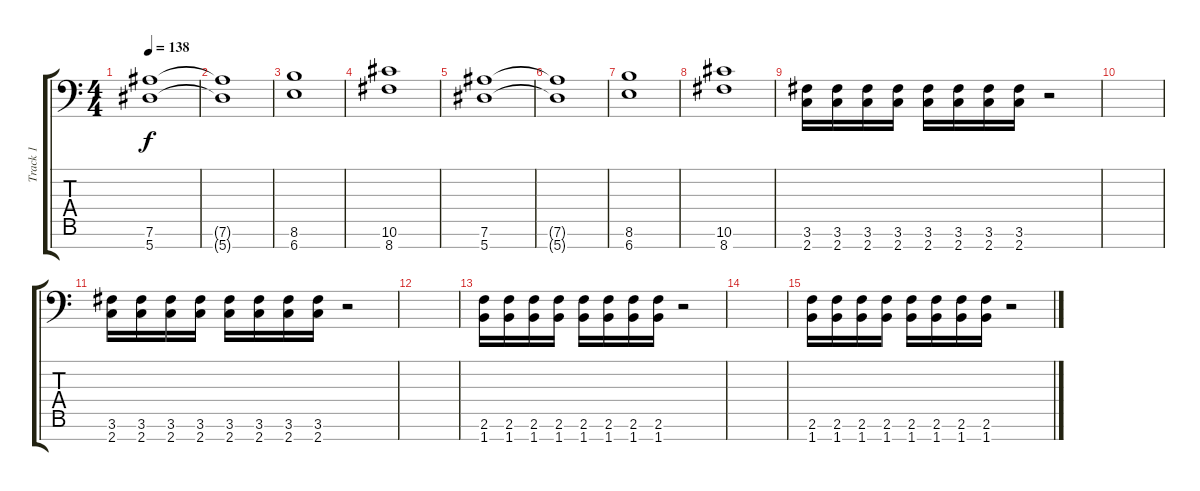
\track ("Track 1" "Track 1") {instrument distortionguitar}
\staff {score tabs}
\tuning (Eb4 Bb3 Gb3 Db3 Ab2 Eb2 Bb1) {hide}
\ts (4 4)
\tempo 138
\clef f4
\ks c
(7.6 5.7).1{dy f} |
(7.6{t} 5.7{t}).1 |
(8.6 6.7).1 |
(10.6 8.7).1 |
(7.6 5.7).1 |
(7.6{t} 5.7{t}).1 |
(8.6 6.7).1 |
(10.6 8.7).1 |
(3.6 2.7).16 (3.6 2.7).16 (3.6 2.7).16 (3.6 2.7).16 (3.6 2.7).16 (3.6 2.7).16 (3.6 2.7).16 (3.6 2.7).16 r.2 |
|
(3.6 2.7).16 (3.6 2.7).16 (3.6 2.7).16 (3.6 2.7).16 (3.6 2.7).16 (3.6 2.7).16 (3.6 2.7).16 (3.6 2.7).16 r.2 |
|
(2.6 1.7).16 (2.6 1.7).16 (2.6 1.7).16 (2.6 1.7).16 (2.6 1.7).16 (2.6 1.7).16 (2.6 1.7).16 (2.6 1.7).16 r.2 |
|
(2.6 1.7).16 (2.6 1.7).16 (2.6 1.7).16 (2.6 1.7).16 (2.6 1.7).16 (2.6 1.7).16 (2.6 1.7).16 (2.6 1.7).16 r.2
